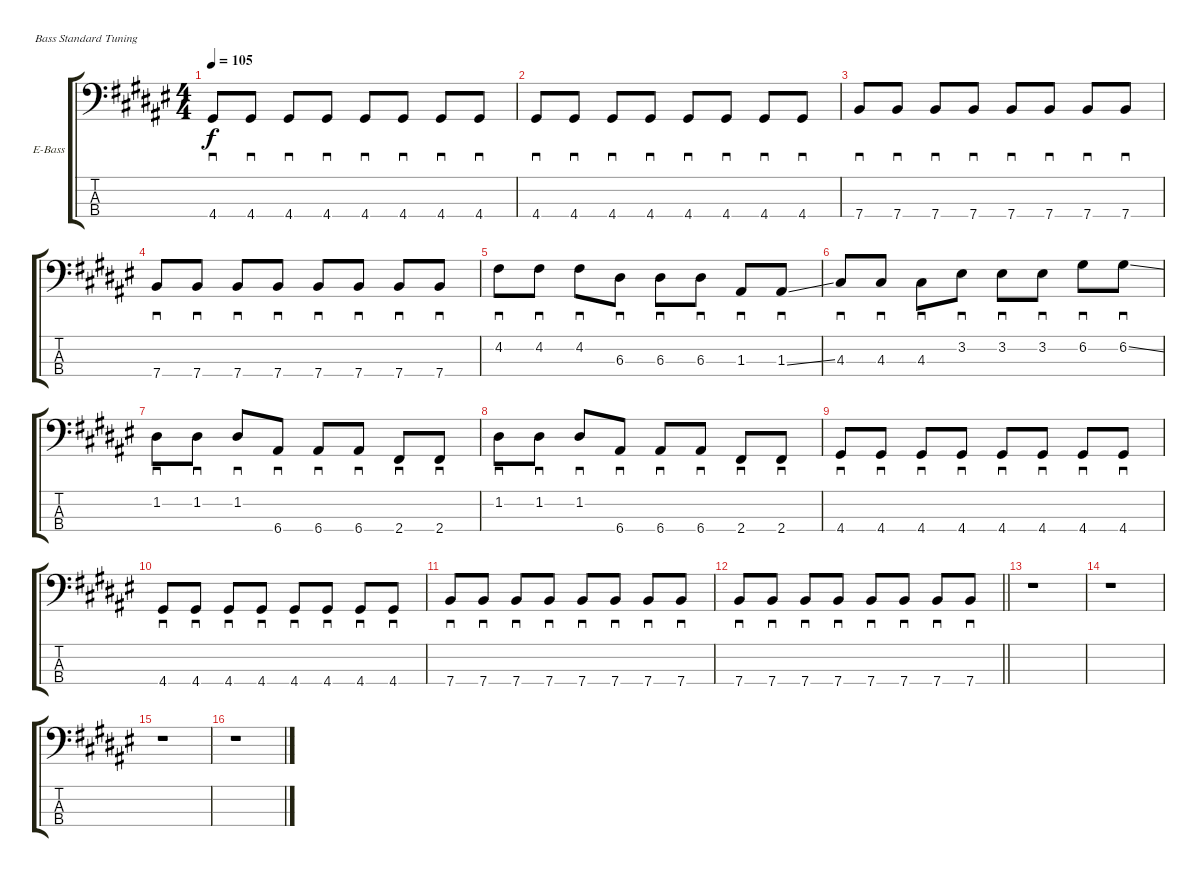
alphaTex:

\bracketExtendMode groupsimilarinstruments
\firstSystemTrackNameOrientation horizontal
\otherSystemsTrackNameOrientation horizontal
\track ("Nikolai Fraiture" "E-Bass") {instrument electricbassfinger}
\staff {score tabs}
\tuning (G2 D2 A1 E1)
\ts (4 4)
\tempo 105
\clef f4
\ks f#
4.4.8{sd dy f} 4.4.8{sd} 4.4.8{sd} 4.4.8{sd} 4.4.8{sd} 4.4.8{sd} 4.4.8{sd} 4.4.8{sd} |
4.4.8{sd} 4.4.8{sd} 4.4.8{sd} 4.4.8{sd} 4.4.8{sd} 4.4.8{sd} 4.4.8{sd} 4.4.8{sd} |
7.4.8{sd} 7.4.8{sd} 7.4.8{sd} 7.4.8{sd} 7.4.8{sd} 7.4.8{sd} 7.4.8{sd} 7.4.8{sd} |
7.4.8{sd} 7.4.8{sd} 7.4.8{sd} 7.4.8{sd} 7.4.8{sd} 7.4.8{sd} 7.4.8{sd} 7.4.8{sd} |
4.2.8{sd} 4.2.8{sd} 4.2.8{sd} 6.3.8{sd} 6.3.8{sd} 6.3.8{sd} 1.3.8{sd} 1.3{ss}.8{sd} |
4.3.8{sd} 4.3.8{sd} 4.3.8{sd} 3.2.8{sd} 3.2.8{sd} 3.2.8{sd} 6.2.8{sd} 6.2{ss}.8{sd} |
1.2.8{sd} 1.2.8{sd} 1.2.8{sd} 6.4.8{sd} 6.4.8{sd} 6.4.8{sd} 2.4.8{sd} 2.4.8{sd} |
1.2.8{sd} 1.2.8{sd} 1.2.8{sd} 6.4.8{sd} 6.4.8{sd} 6.4.8{sd} 2.4.8{sd} 2.4.8{sd} |
4.4.8{sd} 4.4.8{sd} 4.4.8{sd} 4.4.8{sd} 4.4.8{sd} 4.4.8{sd} 4.4.8{sd} 4.4.8{sd} |
4.4.8{sd} 4.4.8{sd} 4.4.8{sd} 4.4.8{sd} 4.4.8{sd} 4.4.8{sd} 4.4.8{sd} 4.4.8{sd} |
7.4.8{sd} 7.4.8{sd} 7.4.8{sd} 7.4.8{sd} 7.4.8{sd} 7.4.8{sd} 7.4.8{sd} 7.4.8{sd} |
\barLineRight lightlight
7.4.8{sd} 7.4.8{sd} 7.4.8{sd} 7.4.8{sd} 7.4.8{sd} 7.4.8{sd} 7.4.8{sd} 7.4.8{sd} |
r.1 |
r.1 |
r.1 |
r.1
